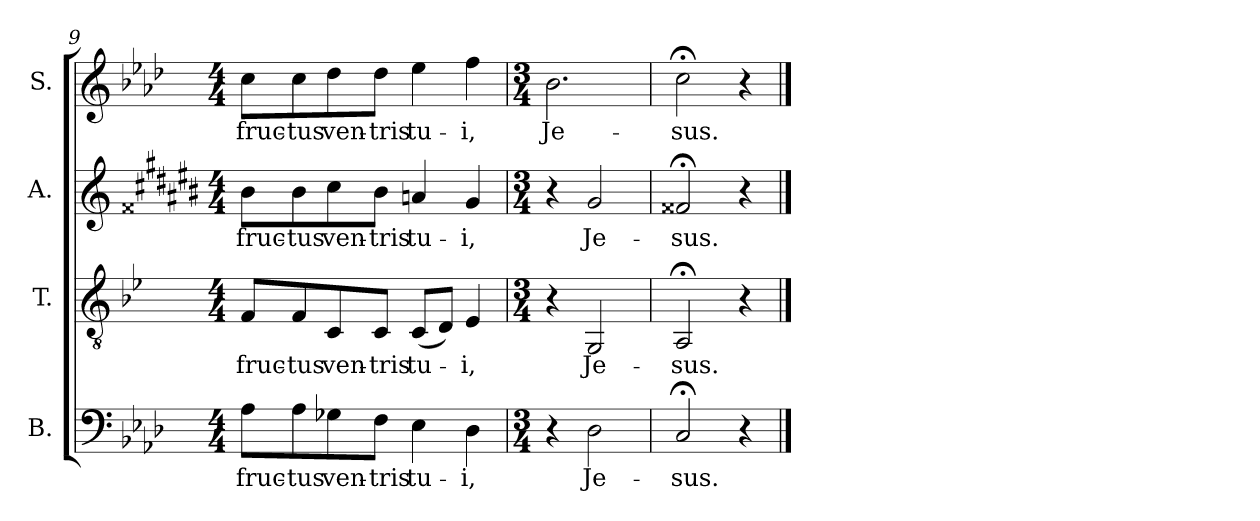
**kern	**text	**kern	**text	**kern	**text	**kern	**text
*part4	*part4	*part3	*part3	*part2	*part2	*part1	*part1
*staff4	*staff4	*staff3	*staff3	*staff2	*staff2	*staff1	*staff1
*I"B.	*	*I"T.	*	*I"A.	*	*I"S.	*
*clefF4	*	*clefGv2	*	*clefG2	*	*clefG2	*
*	*	*ITrd1c2	*	*ITrd2c3	*	*	*
*k[b-e-a-d-]	*	*k[b-e-a-d-]	*	*k[f##c#g#d#a#e#b#]	*	*k[b-e-a-d-]	*
*A-:	*	*A-:	*	*G#:	*	*A-:	*
*M4/4	*	*M4/4	*	*M4/4	*	*M4/4	*
=9	=9	=9	=9	=9	=9	=9	=9
!	!LO:LY:b:color=#000000	!	!	!	!	!	!
!	!	!	!LO:LY:b:color=#000000	!	!	!	!
!	!	!	!	!	!LO:LY:b:color=#000000	!	!
!	!	!	!	!	!	!	!LO:LY:b:color=#000000
8A-i\L	fruc-	8E-i/L	fruc-	8g#i\L	fruc-	8cci\L	fruc-
!	!LO:LY:b:color=#000000	!	!	!	!	!	!
!	!	!	!LO:LY:b:color=#000000	!	!	!	!
!	!	!	!	!	!LO:LY:b:color=#000000	!	!
!	!	!	!	!	!	!	!LO:LY:b:color=#000000
8A-i\	-tus	8E-i/	-tus	8g#i\	-tus	8cci\	-tus
!	!LO:LY:b:color=#000000	!	!	!	!	!	!
!	!	!	!LO:LY:b:color=#000000	!	!	!	!
!	!	!	!	!	!LO:LY:b:color=#000000	!	!
!	!	!	!	!	!	!	!LO:LY:b:color=#000000
8G-Xi\	ven-	8BB-i/	ven-	8a#i\	ven-	8dd-i\	ven-
!	!LO:LY:b:color=#000000	!	!	!	!	!	!
!	!	!	!LO:LY:b:color=#000000	!	!	!	!
!	!	!	!	!	!LO:LY:b:color=#000000	!	!
!	!	!	!	!	!	!	!LO:LY:b:color=#000000
8Fi\J	-tris	8BB-i/J	-tris	8g#i\J	-tris	8dd-i\J	-tris
!	!LO:LY:b:color=#000000	!	!	!	!	!	!
!	!	!	!LO:LY:b:color=#000000	!	!	!	!
!	!	!	!	!	!LO:LY:b:color=#000000	!	!
!	!	!	!	!	!	!	!LO:LY:b:color=#000000
4E-i\	tu-	(8BB-i/L	tu-	4f#Xi/	tu-	4ee-i\	tu-
.	.	8Ci/J)	.	.	.	.	.
!	!LO:LY:b:color=#000000	!	!	!	!	!	!
!	!	!	!LO:LY:b:color=#000000	!	!	!	!
!	!	!	!	!	!LO:LY:b:color=#000000	!	!
!	!	!	!	!	!	!	!LO:LY:b:color=#000000
4D-i\	-i,	4D-i/	-i,	4e#i/	-i,	4ffi\	-i,
=10	=10	=10	=10	=10	=10	=10	=10
*M3/4	*	*M3/4	*	*M3/4	*	*M3/4	*
!	!	!	!	!	!	!	!LO:LY:b:color=#000000
4r	.	4r	.	4r	.	2.b-i\	Je-
!	!LO:LY:b:color=#000000	!	!	!	!	!	!
!	!	!	!LO:LY:b:color=#000000	!	!	!	!
!	!	!	!	!	!LO:LY:b:color=#000000	!	!
2D-i\	Je-	2FFi/	Je-	2e#i/	Je-	.	.
=11	=11	=11	=11	=11	=11	=11	=11
!	!LO:LY:b:color=#000000	!	!	!	!	!	!
!	!	!	!LO:LY:b:color=#000000	!	!	!	!
!	!	!	!	!	!LO:LY:b:color=#000000	!	!
!	!	!	!	!	!	!	!LO:LY:b:color=#000000
2C;i/	-sus.	2GG;i/	-sus.	2d##X;i/	-sus.	2cc;i\	-sus.
4r	.	4r	.	4r	.	4r	.
==	==	==	==	==	==	==	==
*-	*-	*-	*-	*-	*-	*-	*-
